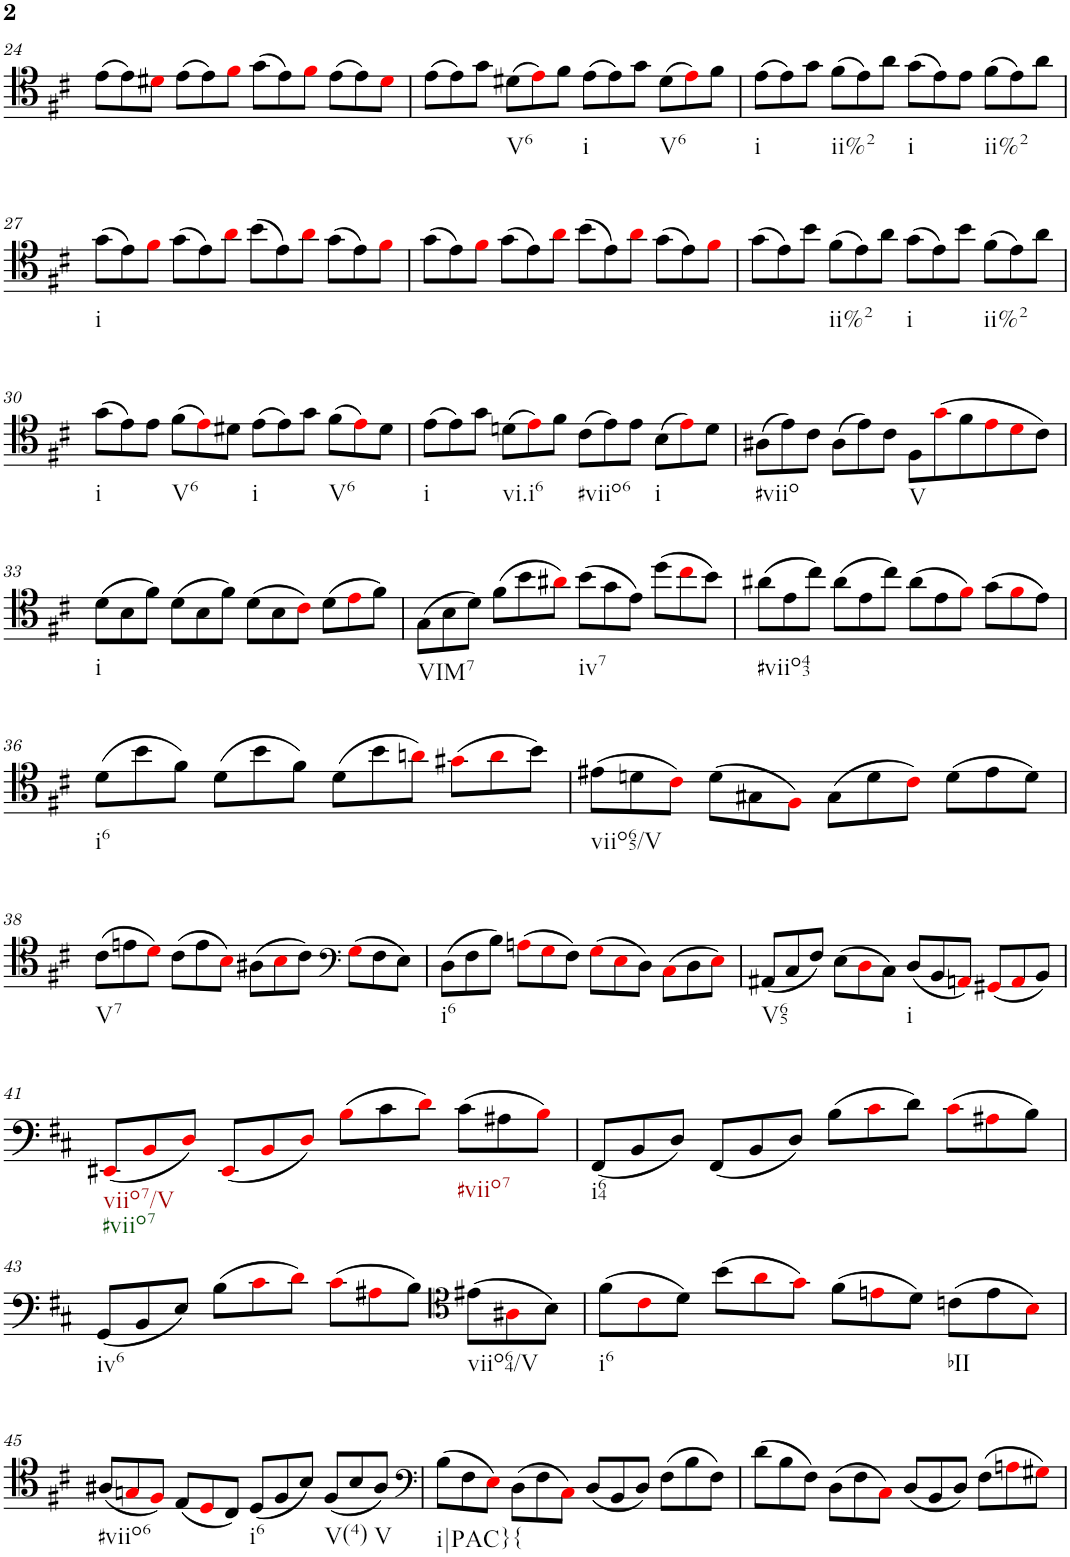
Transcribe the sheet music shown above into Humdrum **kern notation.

**kern
*part1
*staff1
*I"Piano
*I'Pno.
!!LO:PB:g=z
*clefC4
*k[f#c#]
*M12/8
=24
(8e\L
8e\)
8d#Xi\J
(8e\L
8e\)
8f#i\J
(8g\L
8e\)
8f#i\J
(8e\L
8e\)
8d#i\J
=25
(8e\L
8e\)
8g\J
!LO:TX:b:t=V6
(8d#X\L
8ei\)
8f#\J
!LO:TX:b:t=i
(8e\L
8e\)
8g\J
!LO:TX:b:t=V6
(8d#\L
8ei\)
8f#\J
=26
!LO:TX:b:t=i
(8e\L
8e\)
8g\J
!LO:TX:b:t=ii%2
(8f#\L
8e\)
8a\J
!LO:TX:b:t=i
(8g\L
8e\)
8e\J
!LO:TX:b:t=ii%2
(8f#\L
8e\)
8a\J
!!LO:LB:g=z
=27
!LO:TX:b:t=i
(8g\L
8e\)
8f#i\J
(8g\L
8e\)
8ai\J
(8b\L
8e\)
8ai\J
(8g\L
8e\)
8f#i\J
=28
(8g\L
8e\)
8f#i\J
(8g\L
8e\)
8ai\J
(8b\L
8e\)
8ai\J
(8g\L
8e\)
8f#i\J
=29
(8g\L
8e\)
8b\J
!LO:TX:b:t=ii%2
(8f#\L
8e\)
8a\J
!LO:TX:b:t=i
(8g\L
8e\)
8b\J
!LO:TX:b:t=ii%2
(8f#\L
8e\)
8a\J
!!LO:LB:g=z
=30
!LO:TX:b:t=i
(8g\L
8e\)
8e\J
!LO:TX:b:t=V6
(8f#\L
8ei\)
8d#X\J
!LO:TX:b:t=i
(8e\L
8e\)
8g\J
!LO:TX:b:t=V6
(8f#\L
8ei\)
8d#\J
=31
!LO:TX:b:t=i
(8e\L
8e\)
8g\J
!LO:TX:b:t=vi.i6
(8dn\L
8ei\)
8f#\J
!LO:TX:b:t=#viio6
(8c#\L
8e\)
8e\J
!LO:TX:b:t=i
(8B\L
8ei\)
8d\J
=32
!LO:TX:b:t=#viio
(8A#X\L
8e\)
8c#\J
(8A#\L
8e\)
8c#\J
!LO:TX:b:t=V
8F#\L
(8gi\
8f#\
8ei\
8di\
8c#\J)
!!LO:LB:g=z
=33
!LO:TX:b:t=i
(8d\L
8B\
8f#\J)
(8d\L
8B\
8f#\J)
(8d\L
8B\
8c#i\J)
(8d\L
8ei\
8f#\J)
=34
!LO:TX:b:t=VIM7
(8G\L
8B\
8d\J)
(8f#\L
8b\
8a#Xi\J)
!LO:TX:b:t=iv7
(8b\L
8g\
8e\J)
(8dd\L
8cc#i\
8b\J)
=35
!LO:TX:b:t=#viio43
(8a#X\L
8e\
8cc#\J)
(8a#\L
8e\
8cc#\J)
(8a#\L
8e\
8f#i\J)
(8g\L
8f#i\
8e\J)
!!LO:LB:g=z
=36
!LO:TX:b:t=i6
(8d\L
8b\
8f#\J)
(8d\L
8b\
8f#\J)
(8d\L
8b\
8ani\J)
(8g#Xi\L
8ai\
8b\J)
=37
!LO:TX:b:t=viio65/V
(8e#X\L
8dn\
8c#i\J)
(8d\L
8G#X\
8F#i\J)
(8G#\L
8d\
8c#i\J)
(8d\L
8e#\
8d\J)
!!LO:LB:g=z
=38
!LO:TX:b:t=V7
(8c#\L
8en\
8di\J)
(8c#\L
8e\
8Bi\J)
(8A#X\L
8Bi\
8c#\J)
*clefF4
(8Gi\L
8F#\
8E\J)
=39
!LO:TX:b:t=i6
(8D\L
8F#\
8B\J)
(8Ani\L
8Gi\
8F#\J)
(8Gi\L
8Ei\
8D\J)
(8C#i\L
8D\
8Ei\J)
=40
!LO:TX:b:t=V65
(8AA#X/L
8C#/
8F#/J)
(8E\L
8Di\
8C#\J)
!LO:TX:b:t=i
(8D/L
8BB/
8AAni/J)
(8GG#Xi/L
8AAi/
8BB/J)
!!LO:LB:g=z
=41
!LO:TX:b:t=viio7/V
!LO:TX:b:t=#viio7
(8EE#Xi/L
8BBi/
8Di/J)
(8EE#i/L
8BBi/
8Di/J)
(8Bi\L
8c#\
8di\J)
!LO:TX:b:t=#viio7
(8c#\L
8A#X\
8Bi\J)
=42
!LO:TX:b:t=i64
(8FF#/L
8BB/
8D/J)
(8FF#/L
8BB/
8D/J)
(8B\L
8c#i\
8d\J)
(8c#i\L
8A#Xi\
8B\J)
!!LO:LB:g=z
=43
!LO:TX:b:t=iv6
(8GG/L
8BB/
8E/J)
(8B\L
8c#i\
8di\J)
(8c#i\L
8A#Xi\
8B\J)
*clefC4
!LO:TX:b:t=viio64/V
(8e#X\L
8A#Xi\
8B\J)
=44
!LO:TX:b:t=i6
(8f#\L
8c#i\
8d\J)
(8b\L
8ai\
8gi\J)
(8f#\L
8eni\
8d\J)
!LO:TX:b:t=bII
(8cn\L
8e\
8Bi\J)
!!LO:LB:g=z
=45
!LO:TX:b:t=#viio6
(8A#X/L
8Gni/
8F#i/J)
(8E/L
8Di/
8C#/J)
!LO:TX:b:t=i6
(8D/L
8F#/
8B/J)
!LO:TX:b:t=V(4)
(8F#/L
8B/
!LO:TX:b:t=V
8A#/J)
=46
*clefF4
!LO:TX:b:t=i|PAC}{
(8B\L
8F#\
8Ei\J)
(8D\L
8F#\
8C#i\J)
(8D/L
8BB/
8D/J)
(8F#\L
8B\
8F#\J)
=47
(8d\L
8B\
8F#\J)
(8D\L
8F#\
8C#i\J)
(8D/L
8BB/
8D/J)
(8F#\L
8Ani\
8G#Xi\J)
=
*-
